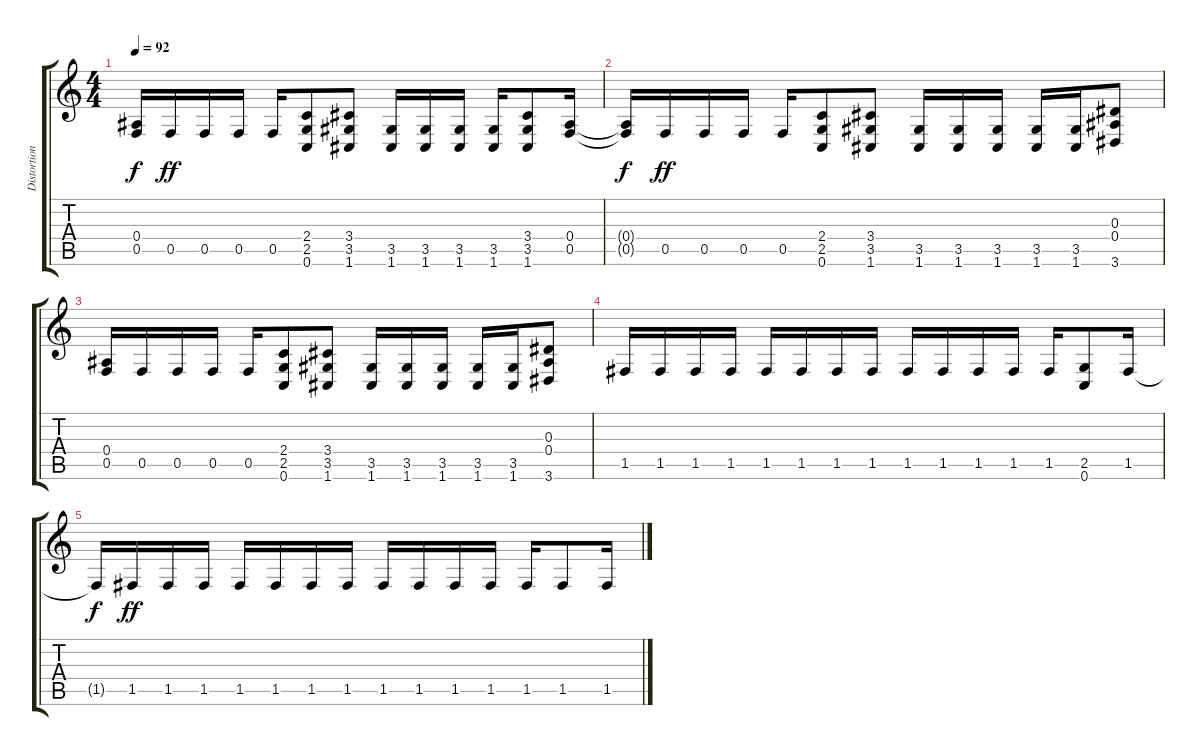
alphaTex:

\track ("Distortion Cello 2" "Distortion") {instrument distortionguitar}
\staff {score tabs}
\tuning (C4 G3 Eb3 Bb2 F2 C2) {hide}
\ts (4 4)
\tempo 92
\clef g2
\ks c
(0.4{t} 0.5{t}).16{dy f} 0.5.16{dy ff} 0.5.16 0.5.16 0.5.16 (2.4 2.5 0.6).8 (3.4 3.5 1.6).8 (3.5 1.6).16 (3.5 1.6).16 (3.5 1.6).16 (3.5 1.6).16 (3.4 3.5 1.6).8 (0.4 0.5).16 |
(0.4{t} 0.5{t}).16{dy f} 0.5.16{dy ff} 0.5.16 0.5.16 0.5.16 (2.4 2.5 0.6).8 (3.4 3.5 1.6).8 (3.5 1.6).16 (3.5 1.6).16 (3.5 1.6).16 (3.5 1.6).16 (3.5 1.6).16 (0.3 0.4 3.6).8 |
(0.4 0.5).16 0.5.16 0.5.16 0.5.16 0.5.16 (2.4 2.5 0.6).8 (3.4 3.5 1.6).8 (3.5 1.6).16 (3.5 1.6).16 (3.5 1.6).16 (3.5 1.6).16 (3.5 1.6).16 (0.3 0.4 3.6).8 |
1.5.16 1.5.16 1.5.16 1.5.16 1.5.16 1.5.16 1.5.16 1.5.16 1.5.16 1.5.16 1.5.16 1.5.16 1.5.16 (2.5 0.6).8 1.5.16 |
1.5{t}.16{dy f} 1.5.16{dy ff} 1.5.16 1.5.16 1.5.16 1.5.16 1.5.16 1.5.16 1.5.16 1.5.16 1.5.16 1.5.16 1.5.16 1.5.8 1.5.16
